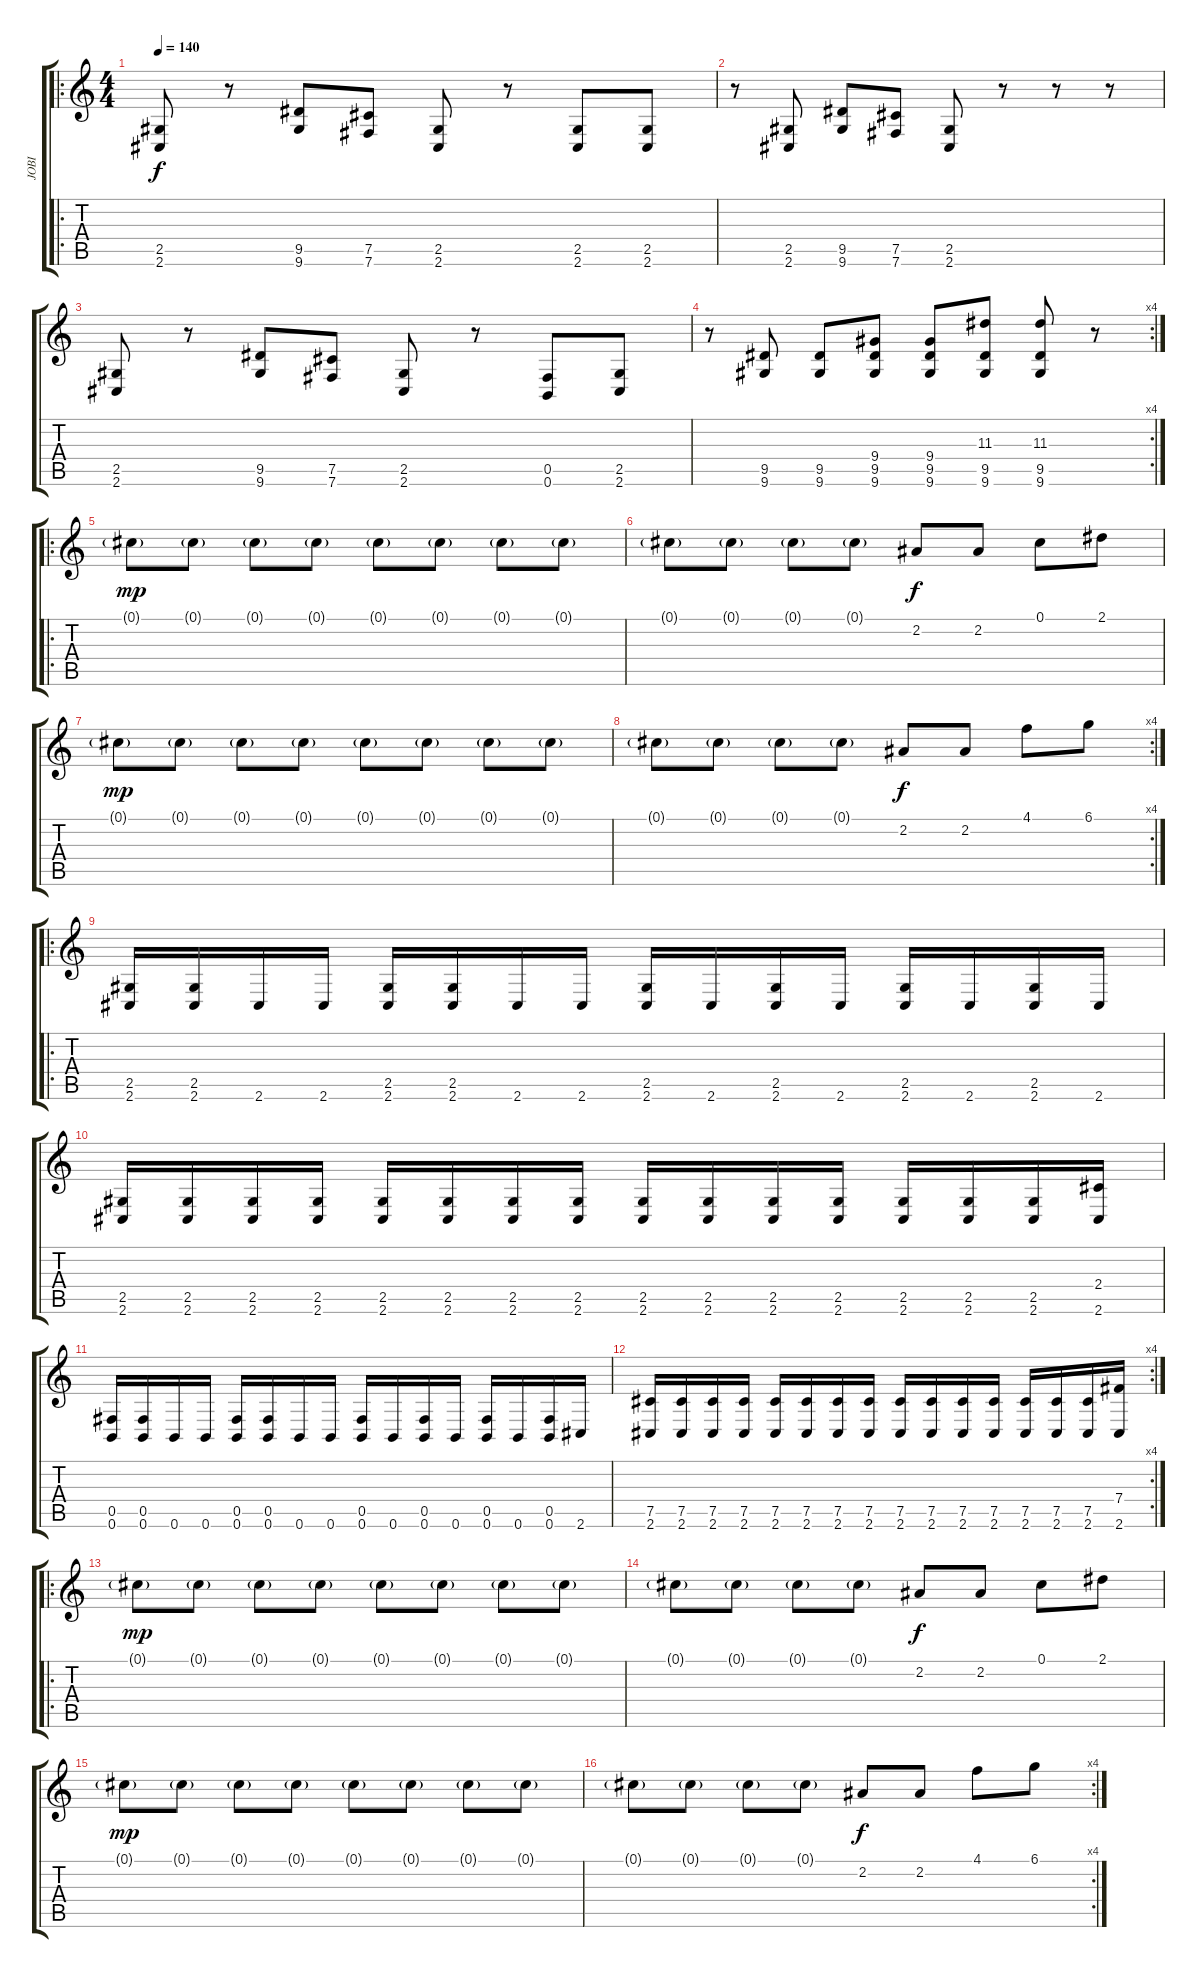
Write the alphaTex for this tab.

\track ("JOBI" "JOBI") {instrument overdrivenguitar}
\staff {score tabs}
\tuning (Db4 Ab3 E3 B2 Gb2 B1) {hide}
\ro
\ts (4 4)
\tempo 140
\clef g2
\ks c
(2.5 2.6).8{dy f instrument overdrivenguitar} r.8 (9.5 9.6).8 (7.5 7.6).8 (2.5 2.6).8 r.8 (2.5 2.6).8 (2.5 2.6).8 |
r.8 (2.5 2.6).8 (9.5 9.6).8 (7.5 7.6).8 (2.5 2.6).8 r.8 r.8 r.8 |
(2.5 2.6).8 r.8 (9.5 9.6).8 (7.5 7.6).8 (2.5 2.6).8 r.8 (0.5 0.6).8 (2.5 2.6).8 |
\rc 4
r.8 (9.5 9.6).8 (9.5 9.6).8 (9.4 9.5 9.6).8 (9.4 9.5 9.6).8 (11.3 9.5 9.6).8 (11.3 9.5 9.6).8 r.8 |
\ro
0.1{g}.8{dy mp} 0.1{g}.8 0.1{g}.8 0.1{g}.8 0.1{g}.8 0.1{g}.8 0.1{g}.8 0.1{g}.8 |
0.1{g}.8 0.1{g}.8 0.1{g}.8 0.1{g}.8 2.2.8{dy f} 2.2.8 0.1.8 2.1.8 |
0.1{g}.8{dy mp} 0.1{g}.8 0.1{g}.8 0.1{g}.8 0.1{g}.8 0.1{g}.8 0.1{g}.8 0.1{g}.8 |
\rc 4
0.1{g}.8 0.1{g}.8 0.1{g}.8 0.1{g}.8 2.2.8{dy f} 2.2.8 4.1.8 6.1.8 |
\ro
(2.5 2.6).16 (2.5 2.6).16 2.6.16 2.6.16 (2.5 2.6).16 (2.5 2.6).16 2.6.16 2.6.16 (2.5 2.6).16 2.6.16 (2.5 2.6).16 2.6.16 (2.5 2.6).16 2.6.16 (2.5 2.6).16 2.6.16 |
(2.5 2.6).16 (2.5 2.6).16 (2.5 2.6).16 (2.5 2.6).16 (2.5 2.6).16 (2.5 2.6).16 (2.5 2.6).16 (2.5 2.6).16 (2.5 2.6).16 (2.5 2.6).16 (2.5 2.6).16 (2.5 2.6).16 (2.5 2.6).16 (2.5 2.6).16 (2.5 2.6).16 (2.4 2.6).16 |
(0.5 0.6).16 (0.5 0.6).16 0.6.16 0.6.16 (0.5 0.6).16 (0.5 0.6).16 0.6.16 0.6.16 (0.5 0.6).16 0.6.16 (0.5 0.6).16 0.6.16 (0.5 0.6).16 0.6.16 (0.5 0.6).16 2.6.16 |
\rc 4
(7.5 2.6).16 (7.5 2.6).16 (7.5 2.6).16 (7.5 2.6).16 (7.5 2.6).16 (7.5 2.6).16 (7.5 2.6).16 (7.5 2.6).16 (7.5 2.6).16 (7.5 2.6).16 (7.5 2.6).16 (7.5 2.6).16 (7.5 2.6).16 (7.5 2.6).16 (7.5 2.6).16 (7.4 2.6).16 |
\ro
0.1{g}.8{dy mp} 0.1{g}.8 0.1{g}.8 0.1{g}.8 0.1{g}.8 0.1{g}.8 0.1{g}.8 0.1{g}.8 |
0.1{g}.8 0.1{g}.8 0.1{g}.8 0.1{g}.8 2.2.8{dy f} 2.2.8 0.1.8 2.1.8 |
0.1{g}.8{dy mp} 0.1{g}.8 0.1{g}.8 0.1{g}.8 0.1{g}.8 0.1{g}.8 0.1{g}.8 0.1{g}.8 |
\rc 4
0.1{g}.8 0.1{g}.8 0.1{g}.8 0.1{g}.8 2.2.8{dy f} 2.2.8 4.1.8 6.1.8
